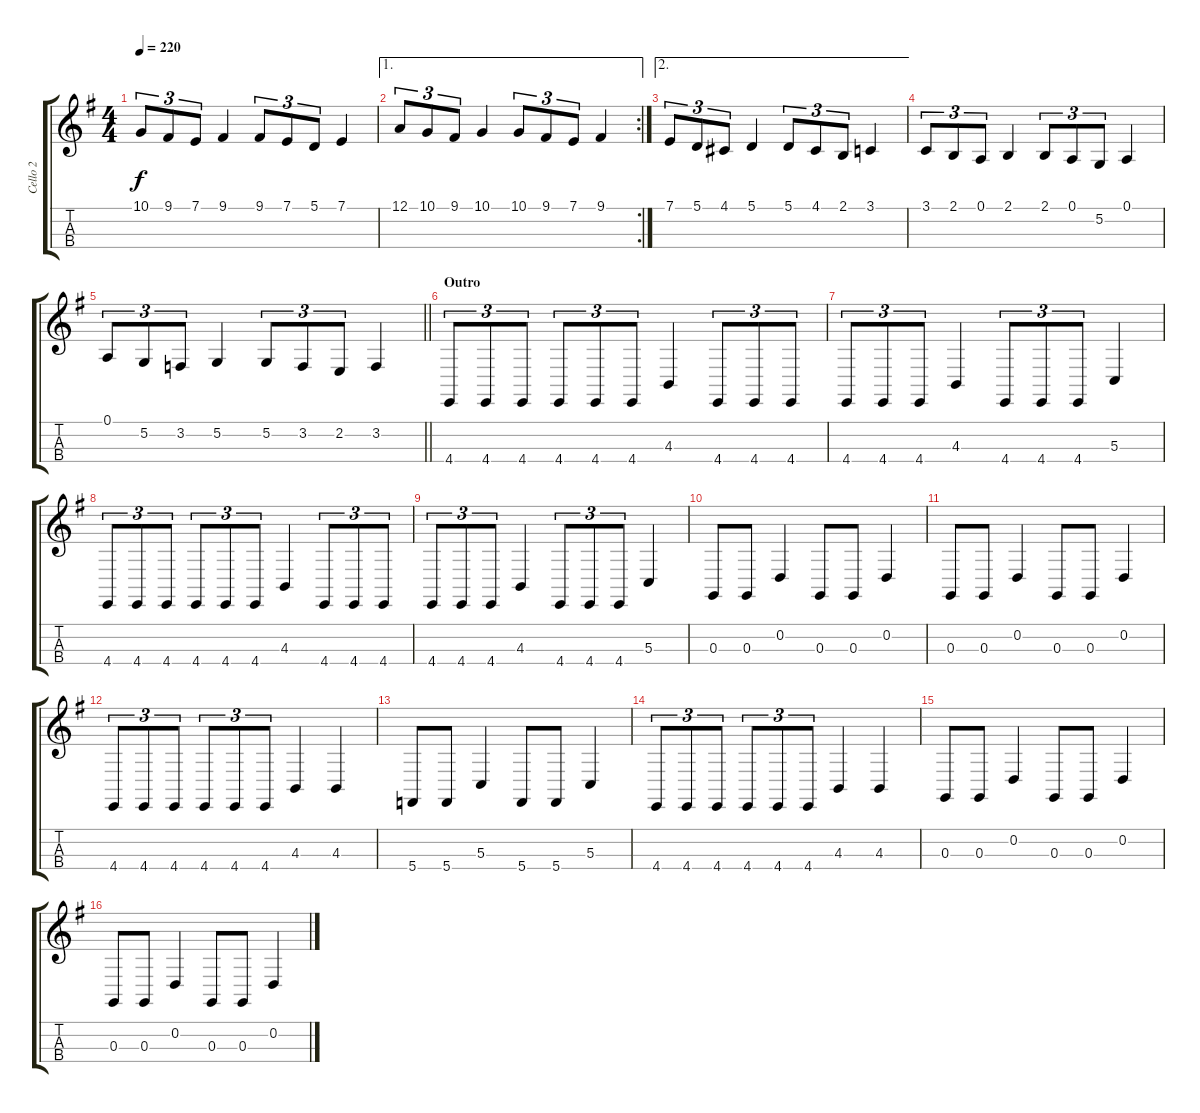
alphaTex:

\track ("Cello 2" "Cello 2") {instrument cello}
\staff {score tabs}
\tuning (A3 D3 G2 C2) {hide}
\ts (4 4)
\tempo 220
\clef g2
\ks g
10.1.8{tu (3 2) dy f} 9.1.8{tu (3 2)} 7.1.8{tu (3 2)} 9.1.4 9.1.8{tu (3 2)} 7.1.8{tu (3 2)} 5.1.8{tu (3 2)} 7.1.4 |
\ae 1
\rc 2
12.1.8{tu (3 2)} 10.1.8{tu (3 2)} 9.1.8{tu (3 2)} 10.1.4 10.1.8{tu (3 2)} 9.1.8{tu (3 2)} 7.1.8{tu (3 2)} 9.1.4 |
\ae 2
7.1.8{tu (3 2)} 5.1.8{tu (3 2)} 4.1.8{tu (3 2)} 5.1.4 5.1.8{tu (3 2)} 4.1.8{tu (3 2)} 2.1.8{tu (3 2)} 3.1.4 |
3.1.8{tu (3 2)} 2.1.8{tu (3 2)} 0.1.8{tu (3 2)} 2.1.4 2.1.8{tu (3 2)} 0.1.8{tu (3 2)} 5.2.8{tu (3 2)} 0.1.4 |
\barLineRight lightlight
0.1.8{tu (3 2)} 5.2.8{tu (3 2)} 3.2.8{tu (3 2)} 5.2.4 5.2.8{tu (3 2)} 3.2.8{tu (3 2)} 2.2.8{tu (3 2)} 3.2.4 |
\section ("" "Outro")
4.4.8{tu (3 2)} 4.4.8{tu (3 2)} 4.4.8{tu (3 2)} 4.4.8{tu (3 2)} 4.4.8{tu (3 2)} 4.4.8{tu (3 2)} 4.3.4 4.4.8{tu (3 2)} 4.4.8{tu (3 2)} 4.4.8{tu (3 2)} |
4.4.8{tu (3 2)} 4.4.8{tu (3 2)} 4.4.8{tu (3 2)} 4.3.4 4.4.8{tu (3 2)} 4.4.8{tu (3 2)} 4.4.8{tu (3 2)} 5.3.4 |
4.4.8{tu (3 2)} 4.4.8{tu (3 2)} 4.4.8{tu (3 2)} 4.4.8{tu (3 2)} 4.4.8{tu (3 2)} 4.4.8{tu (3 2)} 4.3.4 4.4.8{tu (3 2)} 4.4.8{tu (3 2)} 4.4.8{tu (3 2)} |
4.4.8{tu (3 2)} 4.4.8{tu (3 2)} 4.4.8{tu (3 2)} 4.3.4 4.4.8{tu (3 2)} 4.4.8{tu (3 2)} 4.4.8{tu (3 2)} 5.3.4 |
0.3.8 0.3.8 0.2.4 0.3.8 0.3.8 0.2.4 |
0.3.8 0.3.8 0.2.4 0.3.8 0.3.8 0.2.4 |
4.4.8{tu (3 2)} 4.4.8{tu (3 2)} 4.4.8{tu (3 2)} 4.4.8{tu (3 2)} 4.4.8{tu (3 2)} 4.4.8{tu (3 2)} 4.3.4 4.3.4 |
5.4.8 5.4.8 5.3.4 5.4.8 5.4.8 5.3.4 |
4.4.8{tu (3 2)} 4.4.8{tu (3 2)} 4.4.8{tu (3 2)} 4.4.8{tu (3 2)} 4.4.8{tu (3 2)} 4.4.8{tu (3 2)} 4.3.4 4.3.4 |
0.3.8 0.3.8 0.2.4 0.3.8 0.3.8 0.2.4 |
0.3.8 0.3.8 0.2.4 0.3.8 0.3.8 0.2.4
